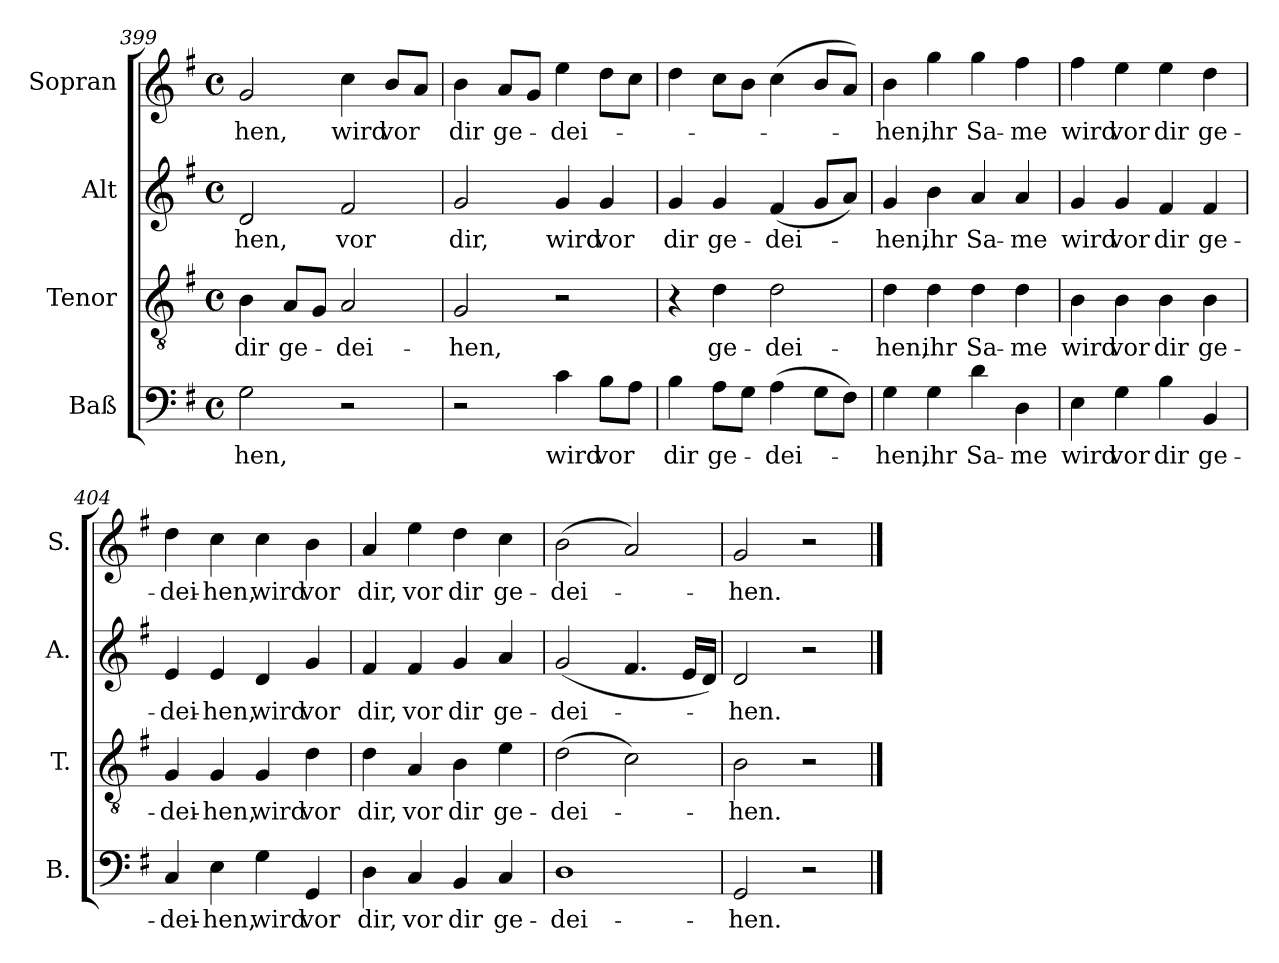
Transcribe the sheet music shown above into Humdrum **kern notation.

**kern	**text	**kern	**text	**kern	**text	**kern	**text
*part4	*part4	*part3	*part3	*part2	*part2	*part1	*part1
*staff4	*staff4	*staff3	*staff3	*staff2	*staff2	*staff1	*staff1
*I"Baß	*	*I"Tenor	*	*I"Alt	*	*I"Sopran	*
*I'B.	*	*I'T.	*	*I'A.	*	*I'S.	*
!!LO:LB:g=z
*clefF4	*	*clefGv2	*	*clefG2	*	*clefG2	*
*k[f#]	*	*k[f#]	*	*k[f#]	*	*k[f#]	*
*G:	*	*G:	*	*G:	*	*G:	*
*M4/4	*	*M4/4	*	*M4/4	*	*M4/4	*
*met(c)	*	*met(c)	*	*met(c)	*	*met(c)	*
=399	=399	=399	=399	=399	=399	=399	=399
!	!LO:LY:b	!	!LO:LY:b	!	!LO:LY:b	!	!LO:LY:b
2G\	-hen,	4B\	dir	2d/	-hen,	2g/	-hen,
!	!	!	!LO:LY:b	!	!	!	!
.	.	8A/L	ge-	.	.	.	.
.	.	8G/J	.	.	.	.	.
!	!	!	!LO:LY:b	!	!LO:LY:b	!	!LO:LY:b
2r	.	2A/	-dei-	2f#/	vor	4cc\	wird
!	!	!	!	!	!	!	!LO:LY:b
.	.	.	.	.	.	8b/L	vor
.	.	.	.	.	.	8a/J	.
=400	=400	=400	=400	=400	=400	=400	=400
!	!	!	!LO:LY:b	!	!LO:LY:b	!	!LO:LY:b
2r	.	2G/	-hen,	2g/	dir,	4b\	dir
!	!	!	!	!	!	!	!LO:LY:b
.	.	.	.	.	.	8a/L	ge-
.	.	.	.	.	.	8g/J	.
!	!LO:LY:b	!	!	!	!LO:LY:b	!	!LO:LY:b
4c\	wird	2r	.	4g/	wird	4ee\	-dei-
!	!LO:LY:b	!	!	!	!LO:LY:b	!	!
8B\L	vor	.	.	4g/	vor	8dd\L	.
8A\J	.	.	.	.	.	8cc\J	.
=401	=401	=401	=401	=401	=401	=401	=401
!	!LO:LY:b	!	!	!	!LO:LY:b	!	!
4B\	dir	4r	.	4g/	dir	4dd\	.
!	!LO:LY:b	!	!LO:LY:b	!	!LO:LY:b	!	!
8A\L	ge-	4d\	ge-	4g/	ge-	8cc\L	.
8G\J	.	.	.	.	.	8b\J	.
!	!LO:LY:b	!	!LO:LY:b	!	!LO:LY:b	!	!
(>4A\	-dei-	2d\	-dei-	(<4f#/	-dei-	(>4cc\	.
8G\L	.	.	.	8g/L	.	8b/L	.
8F#\J)	.	.	.	8a/J)	.	8a/J)	.
=402	=402	=402	=402	=402	=402	=402	=402
!	!LO:LY:b	!	!LO:LY:b	!	!LO:LY:b	!	!LO:LY:b
4G\	-hen,	4d\	-hen,	4g/	-hen,	4b\	-hen,
!	!LO:LY:b	!	!LO:LY:b	!	!LO:LY:b	!	!LO:LY:b
4G\	ihr	4d\	ihr	4b\	ihr	4gg\	ihr
!	!LO:LY:b	!	!LO:LY:b	!	!LO:LY:b	!	!LO:LY:b
4d\	Sa-	4d\	Sa-	4a/	Sa-	4gg\	Sa-
!	!LO:LY:b	!	!LO:LY:b	!	!LO:LY:b	!	!LO:LY:b
4D\	-me	4d\	-me	4a/	-me	4ff#\	-me
!!LO:LB:g=z
=403	=403	=403	=403	=403	=403	=403	=403
!	!LO:LY:b	!	!LO:LY:b	!	!LO:LY:b	!	!LO:LY:b
4E\	wird	4B\	wird	4g/	wird	4ff#\	wird
!	!LO:LY:b	!	!LO:LY:b	!	!LO:LY:b	!	!LO:LY:b
4G\	vor	4B\	vor	4g/	vor	4ee\	vor
!	!LO:LY:b	!	!LO:LY:b	!	!LO:LY:b	!	!LO:LY:b
4B\	dir	4B\	dir	4f#/	dir	4ee\	dir
!	!LO:LY:b	!	!LO:LY:b	!	!LO:LY:b	!	!LO:LY:b
4BB/	ge-	4B\	ge-	4f#/	ge-	4dd\	ge-
=404	=404	=404	=404	=404	=404	=404	=404
!	!LO:LY:b	!	!LO:LY:b	!	!LO:LY:b	!	!LO:LY:b
4C/	-dei-	4G/	-dei-	4e/	-dei-	4dd\	-dei-
!	!LO:LY:b	!	!LO:LY:b	!	!LO:LY:b	!	!LO:LY:b
4E\	-hen,	4G/	-hen,	4e/	-hen,	4cc\	-hen,
!	!LO:LY:b	!	!LO:LY:b	!	!LO:LY:b	!	!LO:LY:b
4G\	wird	4G/	wird	4d/	wird	4cc\	wird
!	!LO:LY:b	!	!LO:LY:b	!	!LO:LY:b	!	!LO:LY:b
4GG/	vor	4d\	vor	4g/	vor	4b\	vor
=405	=405	=405	=405	=405	=405	=405	=405
!	!LO:LY:b	!	!LO:LY:b	!	!LO:LY:b	!	!LO:LY:b
4D\	dir,	4d\	dir,	4f#/	dir,	4a/	dir,
!	!LO:LY:b	!	!LO:LY:b	!	!LO:LY:b	!	!LO:LY:b
4C/	vor	4A/	vor	4f#/	vor	4ee\	vor
!	!LO:LY:b	!	!LO:LY:b	!	!LO:LY:b	!	!LO:LY:b
4BB/	dir	4B\	dir	4g/	dir	4dd\	dir
!	!LO:LY:b	!	!LO:LY:b	!	!LO:LY:b	!	!LO:LY:b
4C/	ge-	4e\	ge-	4a/	ge-	4cc\	ge-
=406	=406	=406	=406	=406	=406	=406	=406
!	!LO:LY:b	!	!LO:LY:b	!	!LO:LY:b	!	!LO:LY:b
1D	-dei-	(>2d\	-dei-	(<2g/	-dei-	(>2b\	-dei-
.	.	2c\)	.	4.f#/	.	2a/)	.
.	.	.	.	16e/LL	.	.	.
.	.	.	.	16d/JJ)	.	.	.
=407	=407	=407	=407	=407	=407	=407	=407
!	!LO:LY:b	!	!LO:LY:b	!	!LO:LY:b	!	!LO:LY:b
2GG/	-hen.	2B\	-hen.	2d/	-hen.	2g/	-hen.
2r	.	2r	.	2r	.	2r	.
==	==	==	==	==	==	==	==
*-	*-	*-	*-	*-	*-	*-	*-
